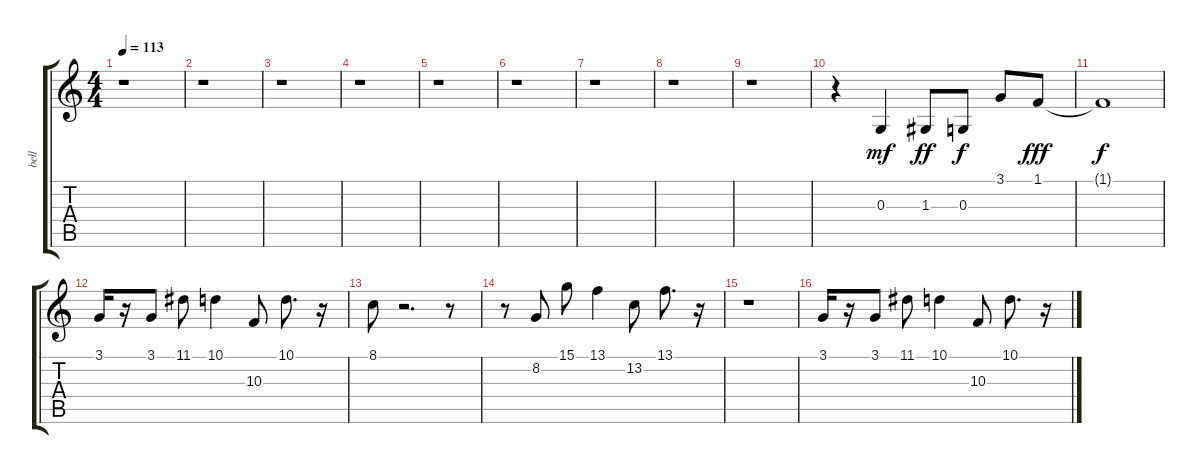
\track ("bell" "bell") {instrument celesta}
\staff {score tabs}
\tuning (E4 B3 G3 D3 A2 E2) {hide}
\ts (4 4)
\tempo 113
\clef g2
\ks c
r.1{dy f} |
r.1 |
r.1 |
r.1 |
r.1 |
r.1 |
r.1 |
r.1 |
r.1 |
r.4 0.3.4{dy mf} 1.3.8{dy ff} 0.3.8{dy f} 3.1.8 1.1.8{dy fff} |
1.1{t}.1{dy f} |
3.1.16 r.16 3.1.8 11.1.8 10.1.4 10.3.8 10.1.8{d} r.16 |
8.1.8 r.2{d} r.8 |
r.8 8.2.8 15.1.8 13.1.4 13.2.8 13.1.8{d} r.16 |
r.1 |
3.1.16 r.16 3.1.8 11.1.8 10.1.4 10.3.8 10.1.8{d} r.16
